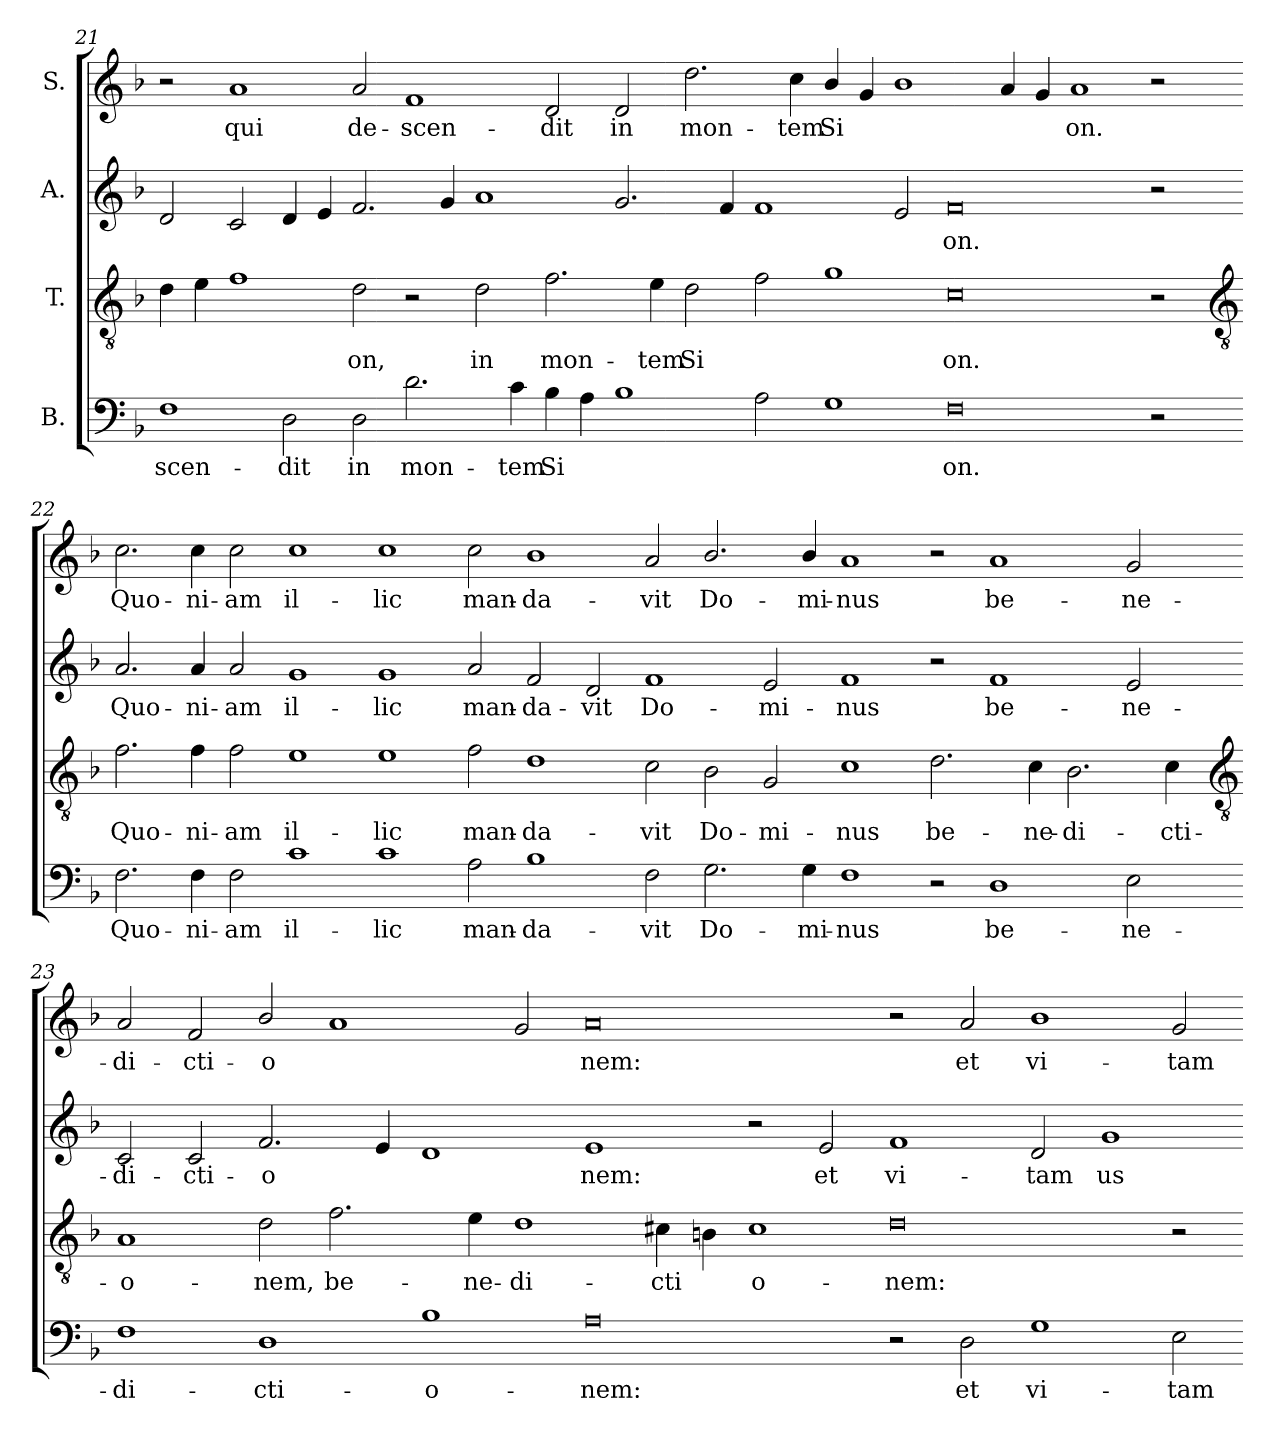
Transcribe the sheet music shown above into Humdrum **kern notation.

**kern	**text	**kern	**text	**kern	**text	**kern	**text
*part4	*part4	*part3	*part3	*part2	*part2	*part1	*part1
*staff4	*staff4	*staff3	*staff3	*staff2	*staff2	*staff1	*staff1
*I"B.	*	*I"T.	*	*I"A.	*	*I"S.	*
!!LO:LB:g=z
*clefF4	*	*clefGv2	*	*clefG2	*	*clefG2	*
*k[b-]	*	*k[b-]	*	*k[b-]	*	*k[b-]	*
*F:	*	*F:	*	*F:	*	*F:	*
=21	=21	=21	=21	=21	=21	=21	=21
!	!LO:LY:b	!	!	!	!	!	!
1F	-scen-	4d	.	2d	.	2r	.
.	.	4e	.	.	.	.	.
!	!	!	!	!	!	!	!LO:LY:b
.	.	1f	.	2c	.	1a	qui
!	!LO:LY:b	!	!	!	!	!	!
2D	-dit	.	.	4d	.	.	.
.	.	.	.	4e	.	.	.
!	!LO:LY:b	!	!LO:LY:b	!	!	!	!LO:LY:b
2D	in	2d	on,	2.f	.	2a	de-
!	!LO:LY:b	!	!	!	!	!	!LO:LY:b
2.d	mon-	2r	.	.	.	1f	-scen-
.	.	.	.	4g	.	.	.
!	!	!	!LO:LY:b	!	!	!	!
.	.	2d	in	1a	.	.	.
!	!LO:LY:b	!	!	!	!	!	!
4c	-tem	.	.	.	.	.	.
!	!LO:LY:b	!	!LO:LY:b	!	!	!	!LO:LY:b
4B-	Si	2.f	mon-	.	.	2d	-dit
4A	.	.	.	.	.	.	.
!	!	!	!	!	!	!	!LO:LY:b
1B-	.	.	.	2.g	.	2d	in
!	!	!	!LO:LY:b	!	!	!	!
.	.	4e	-tem	.	.	.	.
!	!	!	!LO:LY:b	!	!	!	!LO:LY:b
.	.	2d	Si	.	.	2.dd	mon-
.	.	.	.	4f	.	.	.
2A	.	2f	.	1f	.	.	.
!	!	!	!	!	!	!	!LO:LY:b
.	.	.	.	.	.	4cc	-tem
!	!	!	!	!	!	!	!LO:LY:b
1G	.	1g	.	.	.	4b-/	Si
.	.	.	.	.	.	4g	.
.	.	.	.	2e	.	1b-	.
!	!LO:LY:b	!	!LO:LY:b	!	!LO:LY:b	!	!
0F	on.	0c	on.	0f	on.	.	.
.	.	.	.	.	.	4a	.
.	.	.	.	.	.	4g	.
!	!	!	!	!	!	!	!LO:LY:b
.	.	.	.	.	.	1a	on.
2r	.	2r	.	2r	.	2r	.
!!LO:LB:g=z
=22-	=22-	=22-	=22-	=22-	=22-	=22-	=22-
*	*	*clefGv2	*	*	*	*	*
!	!LO:LY:b	!	!LO:LY:b	!	!LO:LY:b	!	!LO:LY:b
2.F	Quo-	2.f	Quo-	2.a	Quo-	2.cc	Quo-
!	!LO:LY:b	!	!LO:LY:b	!	!LO:LY:b	!	!LO:LY:b
4F	-ni-	4f	-ni-	4a	-ni-	4cc	-ni-
!	!LO:LY:b	!	!LO:LY:b	!	!LO:LY:b	!	!LO:LY:b
2F	-am	2f	-am	2a	-am	2cc	-am
!	!LO:LY:b	!	!LO:LY:b	!	!LO:LY:b	!	!LO:LY:b
1c	il-	1e	il-	1g	il-	1cc	il-
!	!LO:LY:b	!	!LO:LY:b	!	!LO:LY:b	!	!LO:LY:b
1c	-lic	1e	-lic	1g	-lic	1cc	-lic
!	!LO:LY:b	!	!LO:LY:b	!	!LO:LY:b	!	!LO:LY:b
2A	man-	2f	man-	2a	man-	2cc	man-
!	!LO:LY:b	!	!LO:LY:b	!	!LO:LY:b	!	!LO:LY:b
1B-	-da-	1d	-da-	2f	-da-	1b-	-da-
!	!	!	!	!	!LO:LY:b	!	!
.	.	.	.	2d	-vit	.	.
!	!LO:LY:b	!	!LO:LY:b	!	!LO:LY:b	!	!LO:LY:b
2F	-vit	2c	-vit	1f	Do-	2a	-vit
!	!LO:LY:b	!	!LO:LY:b	!	!	!	!LO:LY:b
2.G	Do-	2B-	Do-	.	.	2.b-/	Do-
!	!	!	!LO:LY:b	!	!LO:LY:b	!	!
.	.	2G	-mi-	2e	-mi-	.	.
!	!LO:LY:b	!	!	!	!	!	!LO:LY:b
4G	-mi-	.	.	.	.	4b-/	-mi-
!	!LO:LY:b	!	!LO:LY:b	!	!LO:LY:b	!	!LO:LY:b
1F	-nus	1c	-nus	1f	-nus	1a/	-nus
!	!	!	!LO:LY:b	!	!	!	!
2r	.	2.d	be-	2r	.	2r	.
!	!LO:LY:b	!	!	!	!LO:LY:b	!	!LO:LY:b
1D	be-	.	.	1f	be-	1a	be-
!	!	!	!LO:LY:b	!	!	!	!
.	.	4c	-ne-	.	.	.	.
!	!	!	!LO:LY:b	!	!	!	!
.	.	2.B-	-di-	.	.	.	.
!	!LO:LY:b	!	!	!	!LO:LY:b	!	!LO:LY:b
2E	-ne-	.	.	2e	-ne-	2g	-ne-
!	!	!	!LO:LY:b	!	!	!	!
.	.	4c	-cti-	.	.	.	.
!!LO:LB:g=z
=23-	=23-	=23-	=23-	=23-	=23-	=23-	=23-
*	*	*clefGv2	*	*	*	*	*
!	!LO:LY:b	!	!LO:LY:b	!	!LO:LY:b	!	!LO:LY:b
1F	-di-	1A	-o-	2c	-di-	2a	-di-
!	!	!	!	!	!LO:LY:b	!	!LO:LY:b
.	.	.	.	2c	-cti-	2f	-cti-
!	!LO:LY:b	!	!LO:LY:b	!	!LO:LY:b	!	!LO:LY:b
1D	-cti-	2d	-nem,	2.f	-o	2b-/	-o
!	!	!	!LO:LY:b	!	!	!	!
.	.	2.f	be-	.	.	1a	.
.	.	.	.	4e	.	.	.
!	!LO:LY:b	!	!	!	!	!	!
1B-	-o-	.	.	1d	.	.	.
!	!	!	!LO:LY:b	!	!	!	!
.	.	4e	-ne-	.	.	.	.
!	!	!	!LO:LY:b	!	!	!	!
.	.	1d	-di-	.	.	2g	.
!	!LO:LY:b	!	!	!	!LO:LY:b	!	!LO:LY:b
0A	-nem:	.	.	1e	nem:	0a	nem:
!	!	!	!LO:LY:b	!	!	!	!
.	.	4c#X	-cti	.	.	.	.
.	.	4Bn	.	.	.	.	.
!	!	!	!LO:LY:b	!	!	!	!
.	.	1c#	o-	2r	.	.	.
!	!	!	!	!	!LO:LY:b	!	!
.	.	.	.	2e	et	.	.
!	!	!	!LO:LY:b	!	!LO:LY:b	!	!
2r	.	0d	-nem:	1f	vi-	2r	.
!	!LO:LY:b	!	!	!	!	!	!LO:LY:b
2D	et	.	.	.	.	2a	et
!	!LO:LY:b	!	!	!	!LO:LY:b	!	!LO:LY:b
1G	vi-	.	.	2d	-tam	1b-	vi-
!	!	!	!	!	!LO:LY:b	!	!
.	.	.	.	1g	us-	.	.
!	!LO:LY:b	!	!	!	!	!	!LO:LY:b
2E	-tam	2r	.	.	.	2g	-tam
=-	=-	=-	=-	=-	=-	=-	=-
*-	*-	*-	*-	*-	*-	*-	*-
